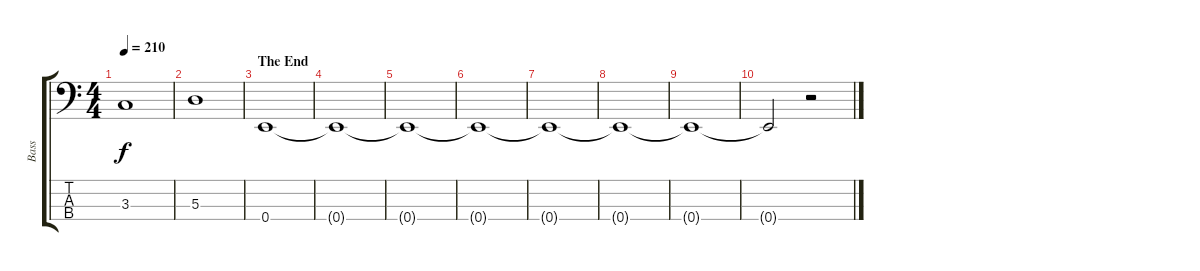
\track ("Bass" "Bass") {instrument electricbasspick}
\staff {score tabs}
\tuning (G2 D2 A1 E1) {hide}
\ts (4 4)
\tempo 210
\clef f4
\ks c
3.3.1{dy f} |
5.3.1 |
\section ("" "The End")
0.4.1 |
0.4{t}.1 |
0.4{t}.1 |
0.4{t}.1 |
0.4{t}.1 |
0.4{t}.1 |
0.4{t}.1 |
0.4{t}.2 r.2
